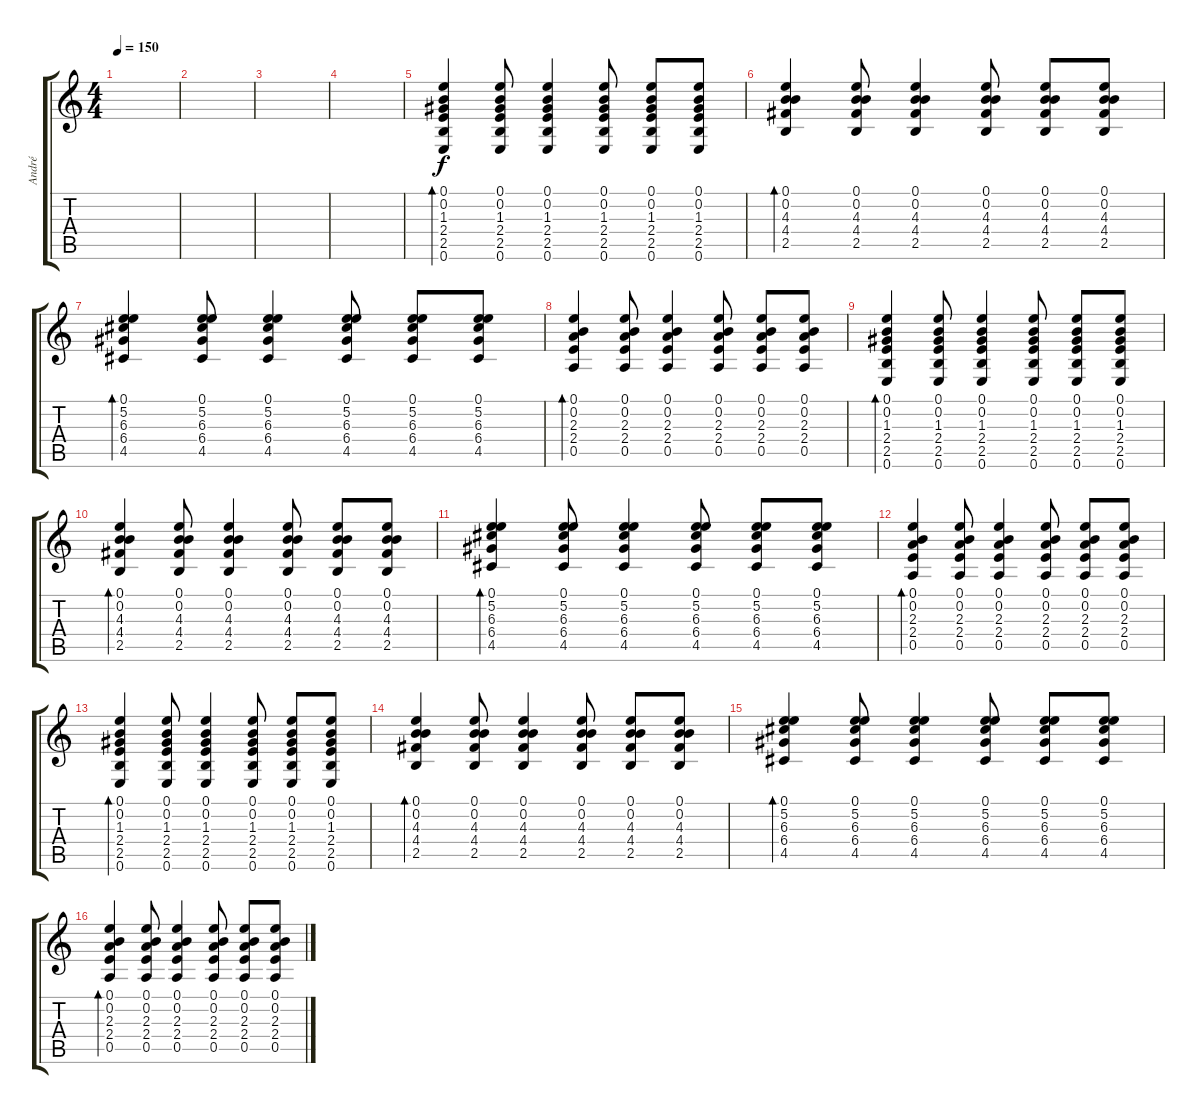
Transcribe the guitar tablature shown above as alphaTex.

\track ("André" "André") {instrument electricguitarclean}
\staff {score tabs}
\tuning (E4 B3 G3 D3 A2 E2) {hide}
\ts (4 4)
\tempo 150
\clef g2
\ks c
|
|
|
|
(0.1 0.2 1.3 2.4 2.5 0.6).4{bd 60} (0.1 0.2 1.3 2.4 2.5 0.6).8 (0.1 0.2 1.3 2.4 2.5 0.6).4 (0.1 0.2 1.3 2.4 2.5 0.6).8 (0.1 0.2 1.3 2.4 2.5 0.6).8 (0.1 0.2 1.3 2.4 2.5 0.6).8 |
(0.1 0.2 4.3 4.4 2.5).4{bd 60} (0.1 0.2 4.3 4.4 2.5).8 (0.1 0.2 4.3 4.4 2.5).4 (0.1 0.2 4.3 4.4 2.5).8 (0.1 0.2 4.3 4.4 2.5).8 (0.1 0.2 4.3 4.4 2.5).8 |
(0.1 5.2 6.3 6.4 4.5).4{bd 60} (0.1 5.2 6.3 6.4 4.5).8 (0.1 5.2 6.3 6.4 4.5).4 (0.1 5.2 6.3 6.4 4.5).8 (0.1 5.2 6.3 6.4 4.5).8 (0.1 5.2 6.3 6.4 4.5).8 |
(0.1 0.2 2.3 2.4 0.5).4{bd 60} (0.1 0.2 2.3 2.4 0.5).8 (0.1 0.2 2.3 2.4 0.5).4 (0.1 0.2 2.3 2.4 0.5).8 (0.1 0.2 2.3 2.4 0.5).8 (0.1 0.2 2.3 2.4 0.5).8 |
(0.1 0.2 1.3 2.4 2.5 0.6).4{bd 60} (0.1 0.2 1.3 2.4 2.5 0.6).8 (0.1 0.2 1.3 2.4 2.5 0.6).4 (0.1 0.2 1.3 2.4 2.5 0.6).8 (0.1 0.2 1.3 2.4 2.5 0.6).8 (0.1 0.2 1.3 2.4 2.5 0.6).8 |
(0.1 0.2 4.3 4.4 2.5).4{bd 60} (0.1 0.2 4.3 4.4 2.5).8 (0.1 0.2 4.3 4.4 2.5).4 (0.1 0.2 4.3 4.4 2.5).8 (0.1 0.2 4.3 4.4 2.5).8 (0.1 0.2 4.3 4.4 2.5).8 |
(0.1 5.2 6.3 6.4 4.5).4{bd 60} (0.1 5.2 6.3 6.4 4.5).8 (0.1 5.2 6.3 6.4 4.5).4 (0.1 5.2 6.3 6.4 4.5).8 (0.1 5.2 6.3 6.4 4.5).8 (0.1 5.2 6.3 6.4 4.5).8 |
(0.1 0.2 2.3 2.4 0.5).4{bd 60} (0.1 0.2 2.3 2.4 0.5).8 (0.1 0.2 2.3 2.4 0.5).4 (0.1 0.2 2.3 2.4 0.5).8 (0.1 0.2 2.3 2.4 0.5).8 (0.1 0.2 2.3 2.4 0.5).8 |
(0.1 0.2 1.3 2.4 2.5 0.6).4{bd 60} (0.1 0.2 1.3 2.4 2.5 0.6).8 (0.1 0.2 1.3 2.4 2.5 0.6).4 (0.1 0.2 1.3 2.4 2.5 0.6).8 (0.1 0.2 1.3 2.4 2.5 0.6).8 (0.1 0.2 1.3 2.4 2.5 0.6).8 |
(0.1 0.2 4.3 4.4 2.5).4{bd 60} (0.1 0.2 4.3 4.4 2.5).8 (0.1 0.2 4.3 4.4 2.5).4 (0.1 0.2 4.3 4.4 2.5).8 (0.1 0.2 4.3 4.4 2.5).8 (0.1 0.2 4.3 4.4 2.5).8 |
(0.1 5.2 6.3 6.4 4.5).4{bd 60} (0.1 5.2 6.3 6.4 4.5).8 (0.1 5.2 6.3 6.4 4.5).4 (0.1 5.2 6.3 6.4 4.5).8 (0.1 5.2 6.3 6.4 4.5).8 (0.1 5.2 6.3 6.4 4.5).8 |
(0.1 0.2 2.3 2.4 0.5).4{bd 60} (0.1 0.2 2.3 2.4 0.5).8 (0.1 0.2 2.3 2.4 0.5).4 (0.1 0.2 2.3 2.4 0.5).8 (0.1 0.2 2.3 2.4 0.5).8 (0.1 0.2 2.3 2.4 0.5).8
